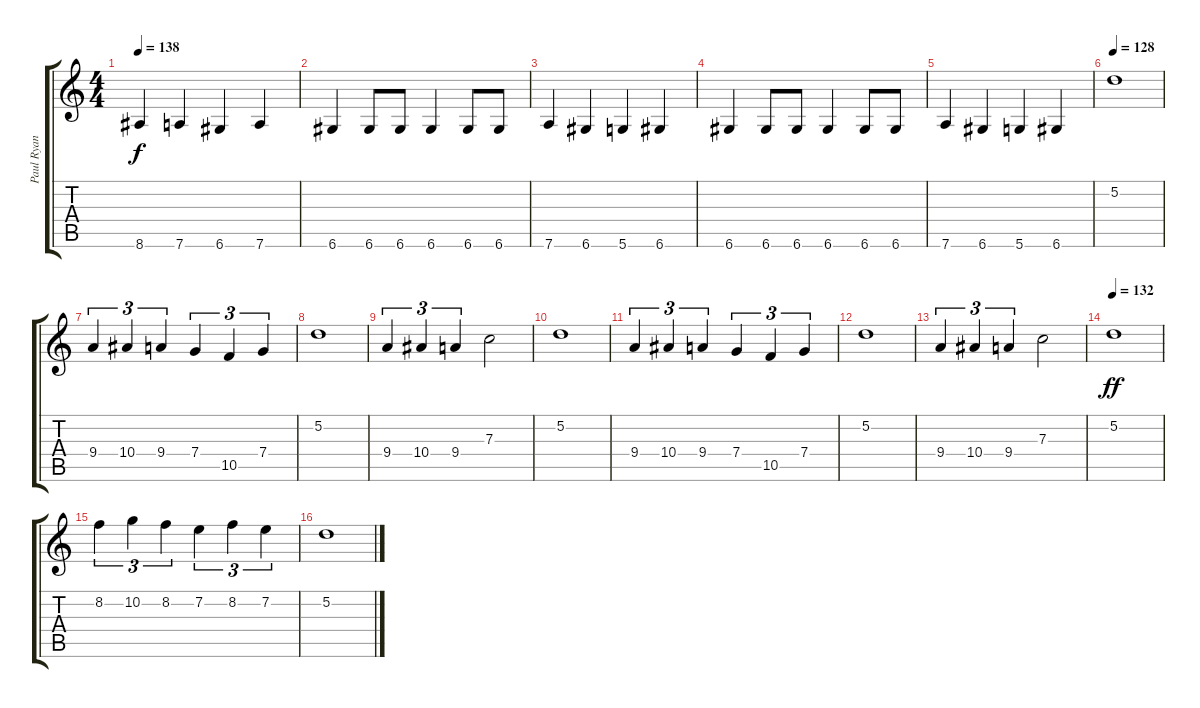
\track ("Paul Ryan (Guitar)" "Paul Ryan ") {instrument distortionguitar}
\staff {score tabs}
\tuning (D4 A3 F3 C3 G2 D2) {hide}
\ts (4 4)
\tempo 138
\clef g2
\ks c
8.6.4{dy f} 7.6.4 6.6.4 7.6.4 |
6.6.4 6.6.8 6.6.8 6.6.4 6.6.8 6.6.8 |
7.6.4 6.6.4 5.6.4 6.6.4 |
6.6.4 6.6.8 6.6.8 6.6.4 6.6.8 6.6.8 |
7.6.4 6.6.4 5.6.4 6.6.4 |
\tempo 128
5.2.1{instrument electricguitarjazz} |
9.4.4{tu (3 2)} 10.4.4{tu (3 2)} 9.4.4{tu (3 2)} 7.4.4{tu (3 2)} 10.5.4{tu (3 2)} 7.4.4{tu (3 2)} |
5.2.1 |
9.4.4{tu (3 2)} 10.4.4{tu (3 2)} 9.4.4{tu (3 2)} 7.3.2 |
5.2.1 |
9.4.4{tu (3 2)} 10.4.4{tu (3 2)} 9.4.4{tu (3 2)} 7.4.4{tu (3 2)} 10.5.4{tu (3 2)} 7.4.4{tu (3 2)} |
5.2.1 |
9.4.4{tu (3 2)} 10.4.4{tu (3 2)} 9.4.4{tu (3 2)} 7.3.2 |
\tempo 132
5.2.1{dy ff} |
8.2.4{tu (3 2)} 10.2.4{tu (3 2)} 8.2.4{tu (3 2)} 7.2.4{tu (3 2)} 8.2.4{tu (3 2)} 7.2.4{tu (3 2)} |
5.2.1
